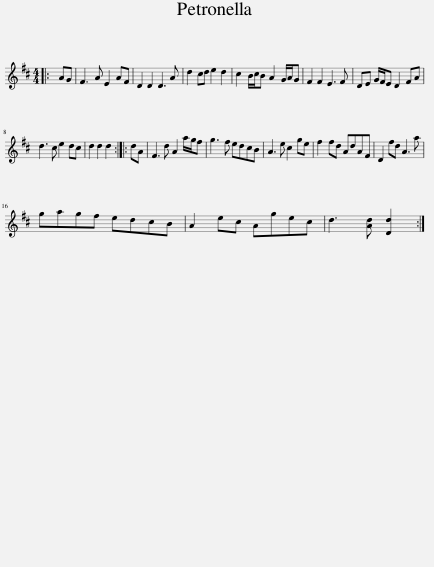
X:1
L:1/8
M:4/4
I:linebreak $
K:D
V:1 treble
V:1
|: AG | F3 A E2 AF | D2 D2 D3 A | d2 cd e2 d2 | c2 B/c/B A2 G/A/G | %5
 F2 F2 E3 F | DE G/F/E D2 FA |$ d3 c e2 dc | d2 d2 d2 :: dA | %10
 F3 d A2 a/g/f | g3 f edcB | A3 e c2 ge | f2 fd AdAF | D2 fd A3 a |$ %15
 gagf edcB | A2 ec Agec | d3 [Ad] [Dd]2 :| %18
